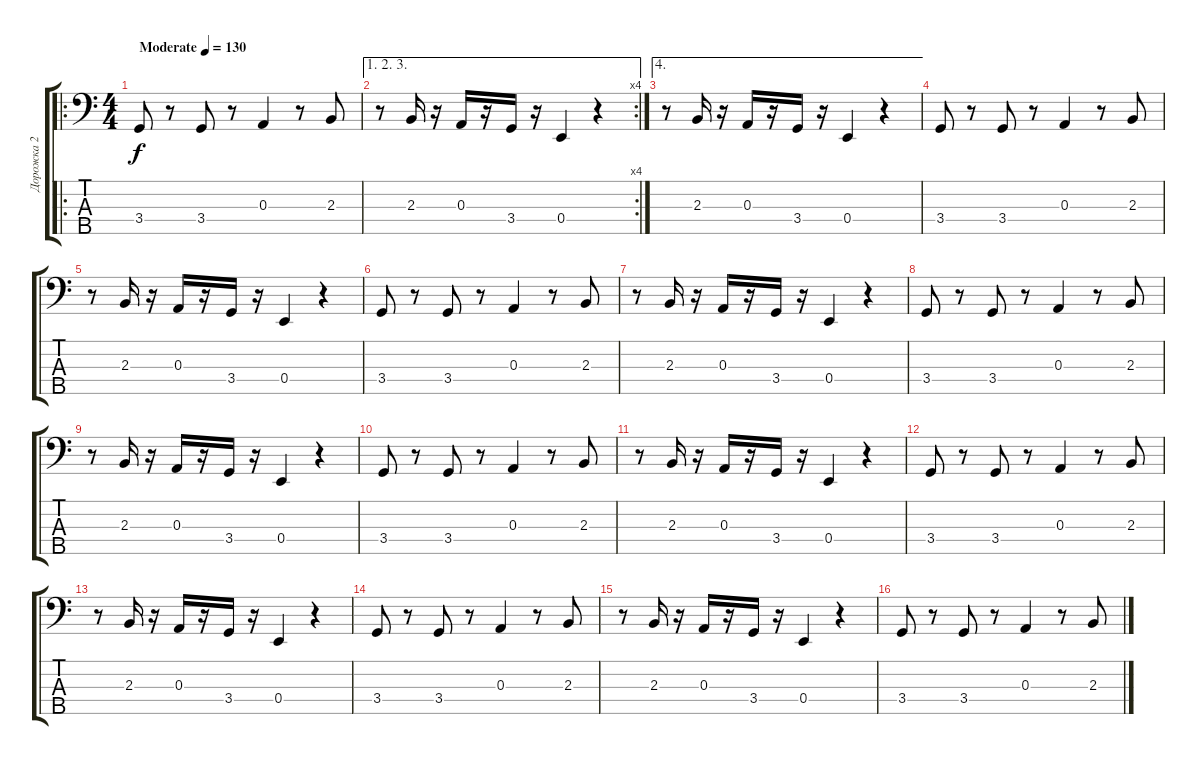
\track ("Дорожка 2" "Дорожка 2") {instrument fretlessbass}
\staff {score tabs}
\tuning (G2 D2 A1 E1 B0) {hide}
\ro
\ts (4 4)
\tempo (130 "Moderate")
\clef f4
\ks c
3.4.8{dy f instrument fretlessbass} r.8 3.4.8 r.8 0.3.4 r.8 2.3.8 |
\ae (1 2 3)
\rc 4
r.8 2.3.16 r.16 0.3.16 r.16 3.4.16 r.16 0.4.4 r.4 |
\ae 4
r.8 2.3.16 r.16 0.3.16 r.16 3.4.16 r.16 0.4.4 r.4 |
3.4.8 r.8 3.4.8 r.8 0.3.4 r.8 2.3.8 |
r.8 2.3.16 r.16 0.3.16 r.16 3.4.16 r.16 0.4.4 r.4 |
3.4.8 r.8 3.4.8 r.8 0.3.4 r.8 2.3.8 |
r.8 2.3.16 r.16 0.3.16 r.16 3.4.16 r.16 0.4.4 r.4 |
3.4.8 r.8 3.4.8 r.8 0.3.4 r.8 2.3.8 |
r.8 2.3.16 r.16 0.3.16 r.16 3.4.16 r.16 0.4.4 r.4 |
3.4.8 r.8 3.4.8 r.8 0.3.4 r.8 2.3.8 |
r.8 2.3.16 r.16 0.3.16 r.16 3.4.16 r.16 0.4.4 r.4 |
3.4.8 r.8 3.4.8 r.8 0.3.4 r.8 2.3.8 |
r.8 2.3.16 r.16 0.3.16 r.16 3.4.16 r.16 0.4.4 r.4 |
3.4.8 r.8 3.4.8 r.8 0.3.4 r.8 2.3.8 |
r.8 2.3.16 r.16 0.3.16 r.16 3.4.16 r.16 0.4.4 r.4 |
3.4.8 r.8 3.4.8 r.8 0.3.4 r.8 2.3.8
